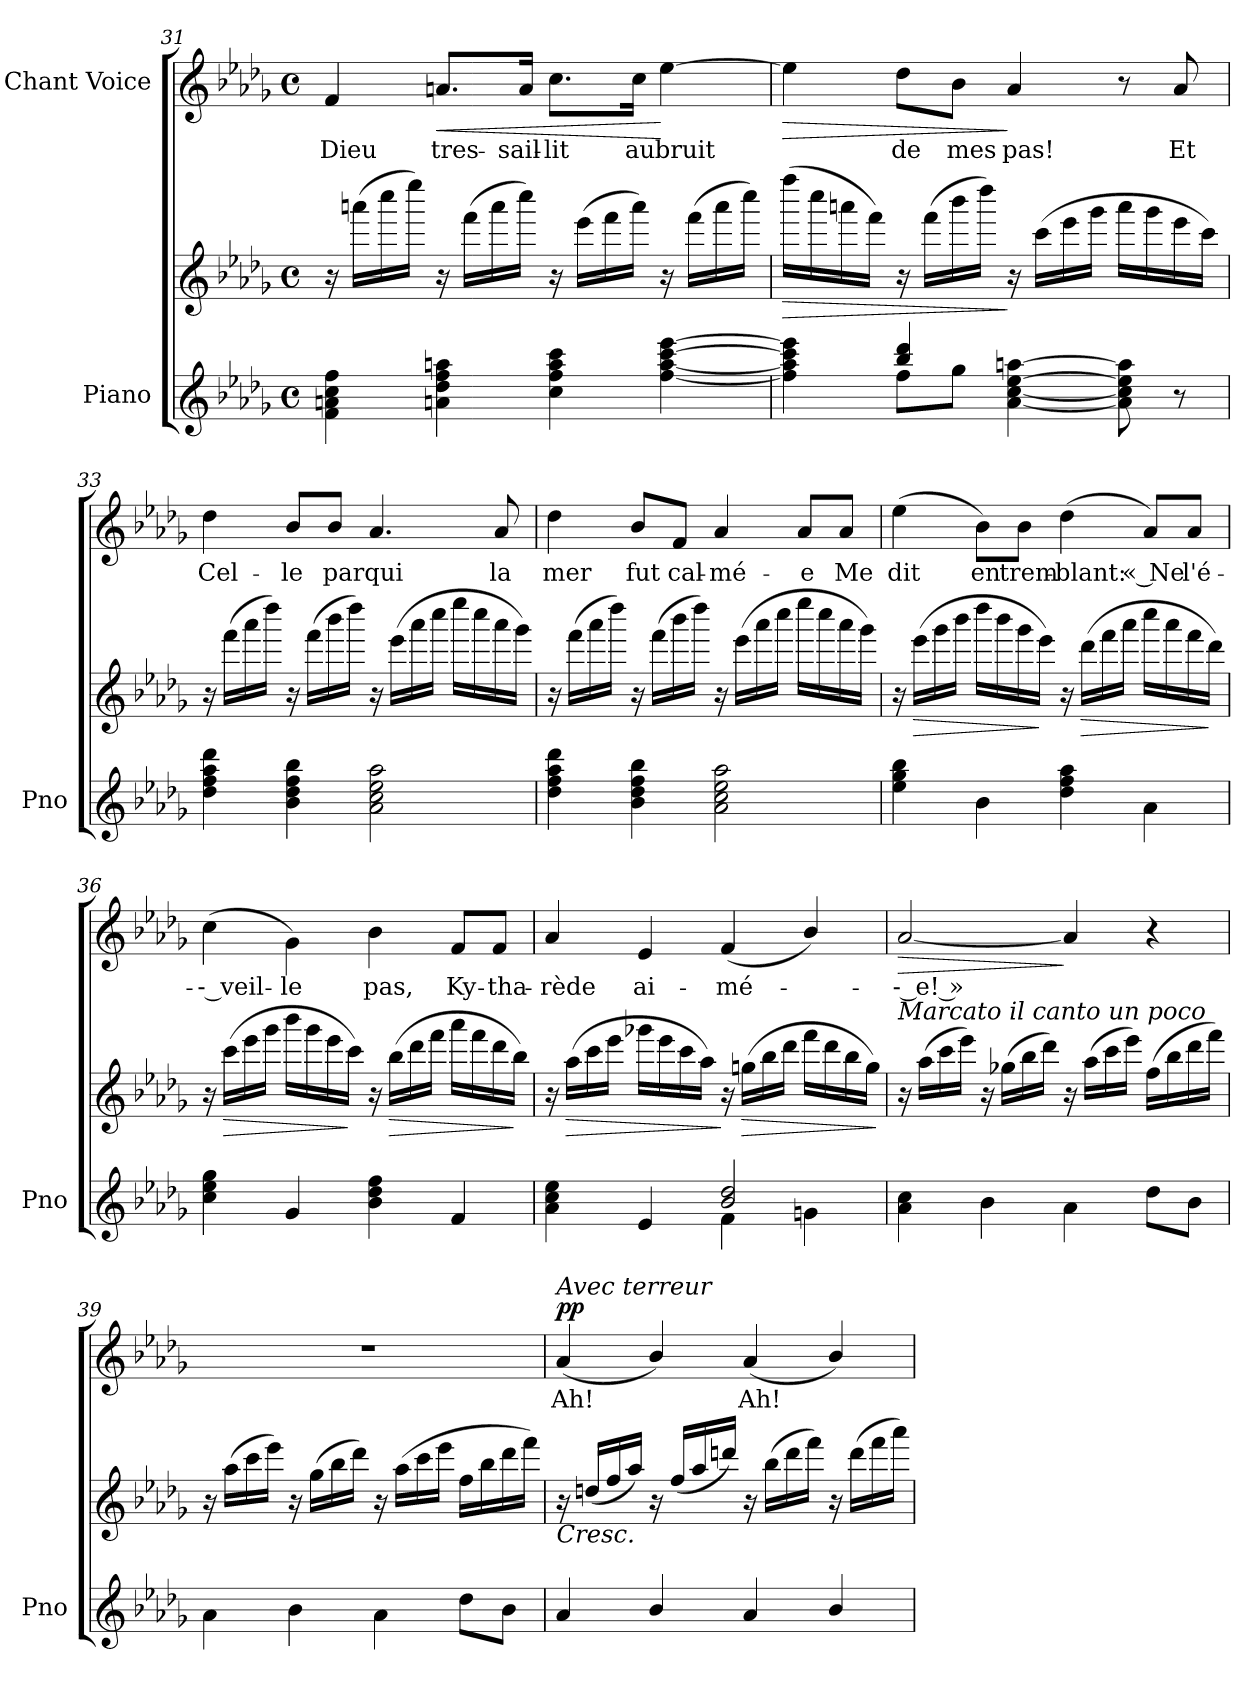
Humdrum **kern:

**kern	**kern	**dynam	**kern	**text	**dynam
*part2	*part2	*part2	*part1	*part1	*part1
*staff3	*staff2	*staff2/3	*staff1	*staff1	*staff1
*I"Piano	*	*	*I"Chant Voice	*	*
*I'Pno	*	*	*	*	*
*clefG2	*clefG2	*	*clefG2	*	*
*k[b-e-a-d-g-]	*k[b-e-a-d-g-]	*	*k[b-e-a-d-g-]	*	*
*M4/4	*M4/4	*	*M4/4	*	*
*met(c)	*met(c)	*	*met(c)	*	*
=31	=31	=31	=31	=31	=31
4f\ 4an\ 4cc\ 4ff\	16r	.	4f/	Dieu	.
.	(16aaan\LL	.	.	.	.
.	16cccc\	.	.	.	.
.	16eeee-\JJ)	.	.	.	.
!	!	!	!	!	!LO:HP:b
4an\ 4dd-\ 4ff\ 4aan\	16r	.	8.an/L	tres-	<
.	(16fff\LL	.	.	.	.
.	16aaa\	.	.	.	.
.	16cccc\JJ)	.	16a/Jk	-sail-	.
4cc\ 4ff\ 4aa\ 4ccc\	16r	.	8.cc\L	-lit	.
.	(16eee-\LL	.	.	.	.
.	16fff\	.	.	.	.
.	16aaa\JJ)	.	16cc\Jk	au	.
[4ff\ [4aa\ [>4ccc\ [>4eee-\	16r	.	[4ee-\	bruit	[
.	(16fff\LL	.	.	.	.
.	16aaa\	.	.	.	.
.	16cccc\JJ)	.	.	.	.
=32	=32	=32	=32	=32	=32
*^	*	*	*	*	*
!	!	!	!LO:HP:b	!	!	!LO:HP:b
4ff\] 4aan\] 4ccc\] 4eee-\]	4ryy	(16ffff\LL	>	4ee-\]	.	>
.	.	16cccc\	.	.	.	.
.	.	16aaan\	.	.	.	.
.	.	16fff\JJ)	.	.	.	.
8ff\L	4bb-/ 4ddd-/	16r	.	8dd-\L	de	.
.	.	(16fff\LL	.	.	.	.
8gg-\J	.	16bbb-\	.	8b-\J	mes	.
.	.	16dddd-\JJ)	.	.	.	.
[4a-\ [<4cc\ [>4ee-\ [>4aa\	2ryy	16r	]	4a-/	pas!	]
.	.	(16ccc\LL	.	.	.	.
.	.	16eee-\	.	.	.	.
.	.	16ggg-\JJ	.	.	.	.
8a-\] 8cc\] 8ee-\] 8aa\]	.	16aaa\LL	.	8r	.	.
.	.	16ggg-\	.	.	.	.
8r	.	16eee-\	.	8a-/	Et	.
.	.	16ccc\JJ)	.	.	.	.
*v	*v	*	*	*	*	*
=33	=33	=33	=33	=33	=33
4dd-\ 4ff\ 4aa-\ 4ddd-\	16r	.	4dd-\	Cel-	.
.	(16fff\LL	.	.	.	.
.	16aaa-\	.	.	.	.
.	16dddd-\JJ)	.	.	.	.
4b-\ 4dd-\ 4ff\ 4bb-\	16r	.	8b-/L	-le	.
.	(16fff\LL	.	.	.	.
.	16bbb-\	.	8b-/J	par	.
.	16dddd-\JJ)	.	.	.	.
2a-\ 2cc\ 2ee-\ 2aa-\	16r	.	4.a-/	qui	.
.	(16eee-\LL	.	.	.	.
.	16aaa-\	.	.	.	.
.	16cccc\JJ	.	.	.	.
.	16eeee-\LL	.	.	.	.
.	16cccc\	.	.	.	.
.	16aaa-\	.	8a-/	la	.
.	16ggg-\JJ)	.	.	.	.
=34	=34	=34	=34	=34	=34
4dd-\ 4ff\ 4aa-\ 4ddd-\	16r	.	4dd-\	mer	.
.	(16fff\LL	.	.	.	.
.	16aaa-\	.	.	.	.
.	16dddd-\JJ)	.	.	.	.
4b-\ 4dd-\ 4ff\ 4bb-\	16r	.	8b-/L	fut	.
.	(16fff\LL	.	.	.	.
.	16bbb-\	.	8f/J	cal-	.
.	16dddd-\JJ)	.	.	.	.
2a-\ 2cc\ 2ee-\ 2aa-\	16r	.	4a-/	-mé-	.
.	(16eee-\LL	.	.	.	.
.	16aaa-\	.	.	.	.
.	16cccc\JJ	.	.	.	.
.	16eeee-\LL	.	8a-/L	-e	.
.	16cccc\	.	.	.	.
.	16aaa-\	.	8a-/J	Me	.
.	16ggg-\JJ)	.	.	.	.
=35	=35	=35	=35	=35	=35
4ee-\ 4gg-\ 4bb-\	16r	.	(4ee-\	dit	.
!	!	!LO:HP:b	!	!	!
.	(16eee-\LL	>	.	.	.
.	16ggg-\	.	.	.	.
.	16bbb-\JJ	.	.	.	.
4b-\	16dddd-\LL	.	8b-\L)	en	.
.	16bbb-\	.	.	.	.
.	16ggg-\	.	8b-\J	trem-	.
.	16eee-\JJ)	]	.	.	.
4dd-\ 4ff\ 4aa-\	16r	.	(4dd-\	-blant:	.
!	!	!LO:HP:b	!	!	!
.	(16ddd-\LL	>	.	.	.
.	16fff\	.	.	.	.
.	16aaa-\JJ	.	.	.	.
4a-\	16cccc\LL	.	8a-/L)	« Ne	.
.	16aaa-\	.	.	.	.
.	16fff\	.	8a-/J	l'é-	.
.	16ddd-\JJ)	]	.	.	.
=36	=36	=36	=36	=36	=36
4cc\ 4ee-\ 4gg-\	16r	.	(4cc\	-- veil-	.
!	!	!LO:HP:b	!	!	!
.	(16ccc\LL	>	.	.	.
.	16eee-\	.	.	.	.
.	16ggg-\JJ	.	.	.	.
4g-/	16bbb-\LL	.	4g-\)	-le	.
.	16ggg-\	.	.	.	.
.	16eee-\	.	.	.	.
.	16ccc\JJ)	]	.	.	.
4b-\ 4dd-\ 4ff\	16r	.	4b-\	pas,	.
!	!	!LO:HP:b	!	!	!
.	(16bb-\LL	>	.	.	.
.	16ddd-\	.	.	.	.
.	16fff\JJ	.	.	.	.
4f/	16aaa-\LL	.	8f/L	Ky-	.
.	16fff\	.	.	.	.
.	16ddd-\	.	8f/J	-tha-	.
.	16bb-\JJ)	]	.	.	.
=37	=37	=37	=37	=37	=37
*^	*	*	*	*	*
4a-\ 4cc\ 4ee-\	2ryy	16r	.	4a-/	-rède	.
!	!	!	!LO:HP:b	!	!	!
.	.	(16aa-\LL	>	.	.	.
.	.	16ccc\	.	.	.	.
.	.	16eee-\JJ	.	.	.	.
4e-/	.	16ggg-X\LL	.	4e-/	ai-	.
.	.	16eee-\	.	.	.	.
.	.	16ccc\	.	.	.	.
.	.	16aa-\JJ)	.	.	.	.
4f\	2b-/ 2dd-/	16r	]	(4f/	-mé-	.
!	!	!	!LO:HP:b	!	!	!
.	.	(16ggn\LL	>	.	.	.
.	.	16bb-\	.	.	.	.
.	.	16ddd-\JJ	.	.	.	.
4gn\	.	16fff\LL	.	4b-/)	.	.
.	.	16ddd-\	.	.	.	.
.	.	16bb-\	.	.	.	.
.	.	16gg\JJ)	.	.	.	.
*v	*v	*	*	*	*	*
.	.	]	.	.	.
=38	=38	=38	=38	=38	=38
!	!LO:TX:i:t=Marcato il canto un poco	!	!	!	!
!	!	!	!	!	!LO:HP:b
4a-\ 4cc\	16r	.	[2a-/	-- e! »	>
.	(16aa-\LL	.	.	.	.
.	16ccc\	.	.	.	.
.	16eee-\JJ)	.	.	.	.
4b-\	16r	.	.	.	.
.	(16gg-X\LL	.	.	.	.
.	16bb-\	.	.	.	.
.	16ddd-\JJ)	.	.	.	.
4a-\	16r	.	4a-/]	.	]
.	(16aa-\LL	.	.	.	.
.	16ccc\	.	.	.	.
.	16eee-\JJ)	.	.	.	.
8dd-\L	(16ff\LL	.	4r	.	.
.	16bb-\	.	.	.	.
8b-\J	16ddd-\	.	.	.	.
.	16fff\JJ)	.	.	.	.
=39	=39	=39	=39	=39	=39
4a-\	16r	.	1r	.	.
.	(16aa-\LL	.	.	.	.
.	16ccc\	.	.	.	.
.	16eee-\JJ)	.	.	.	.
4b-\	16r	.	.	.	.
.	(16gg-\LL	.	.	.	.
.	16bb-\	.	.	.	.
.	16ddd-\JJ)	.	.	.	.
4a-\	16r	.	.	.	.
.	(16aa-\LL	.	.	.	.
.	16ccc\	.	.	.	.
.	16eee-\JJ	.	.	.	.
8dd-\L	16ff\LL	.	.	.	.
.	16bb-\	.	.	.	.
8b-\J	16ddd-\	.	.	.	.
.	16fff\JJ)	.	.	.	.
=40	=40	=40	=40	=40	=40
!	!	!	!LO:TX:i:t=Avec terreur	!	!
!	!LO:TX:b:i:t=Cresc.	!	!	!	!
!	!	!	!	!	!LO:DY:a
4a-/	16r	.	(4a-/	Ah!	pp
.	(16ddn/LL	.	.	.	.
.	16ff/	.	.	.	.
.	16aa-/JJ)	.	.	.	.
4b-/	16r	.	4b-/)	.	.
.	(16ff/LL	.	.	.	.
.	16aa-/	.	.	.	.
.	16dddn/JJ)	.	.	.	.
4a-/	16r	.	(4a-/	Ah!	.
.	(16bb-\LL	.	.	.	.
.	16ddd\	.	.	.	.
.	16fff\JJ)	.	.	.	.
4b-/	16r	.	4b-/)	.	.
.	(16ddd\LL	.	.	.	.
.	16fff\	.	.	.	.
.	16aaa-\JJ)	.	.	.	.
=	=	=	=	=	=
*-	*-	*-	*-	*-	*-
